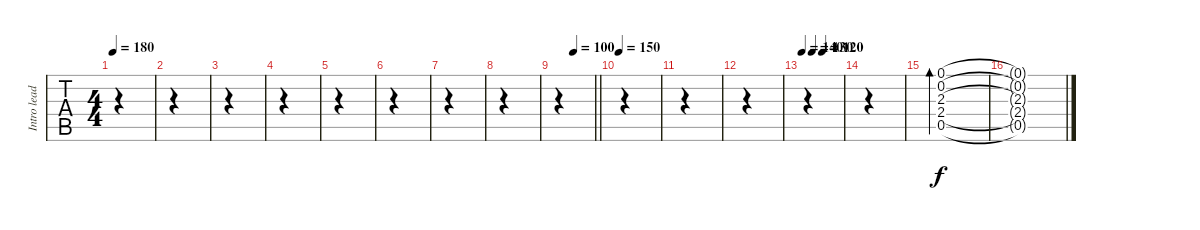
\track ("Intro lead" "Intro lead") {instrument acousticguitarsteel}
\staff {tabs}
\tuning (D4 A3 F3 C3 G2 D2) {hide}
\ts (4 4)
\tempo 180
\clef g2
\ks c
|
|
|
|
|
|
|
|
\tempo (100 0.5)
\barLineRight lightlight
|
\tempo 150
|
|
|
\tempo 140
\tempo (130 0.25)
\tempo (120 0.5)
|
|
(0.1 0.2 2.3 2.4 0.5).1{bd 480} |
(0.1{t} 0.2{t} 2.3{t} 2.4{t} 0.5{t}).1
